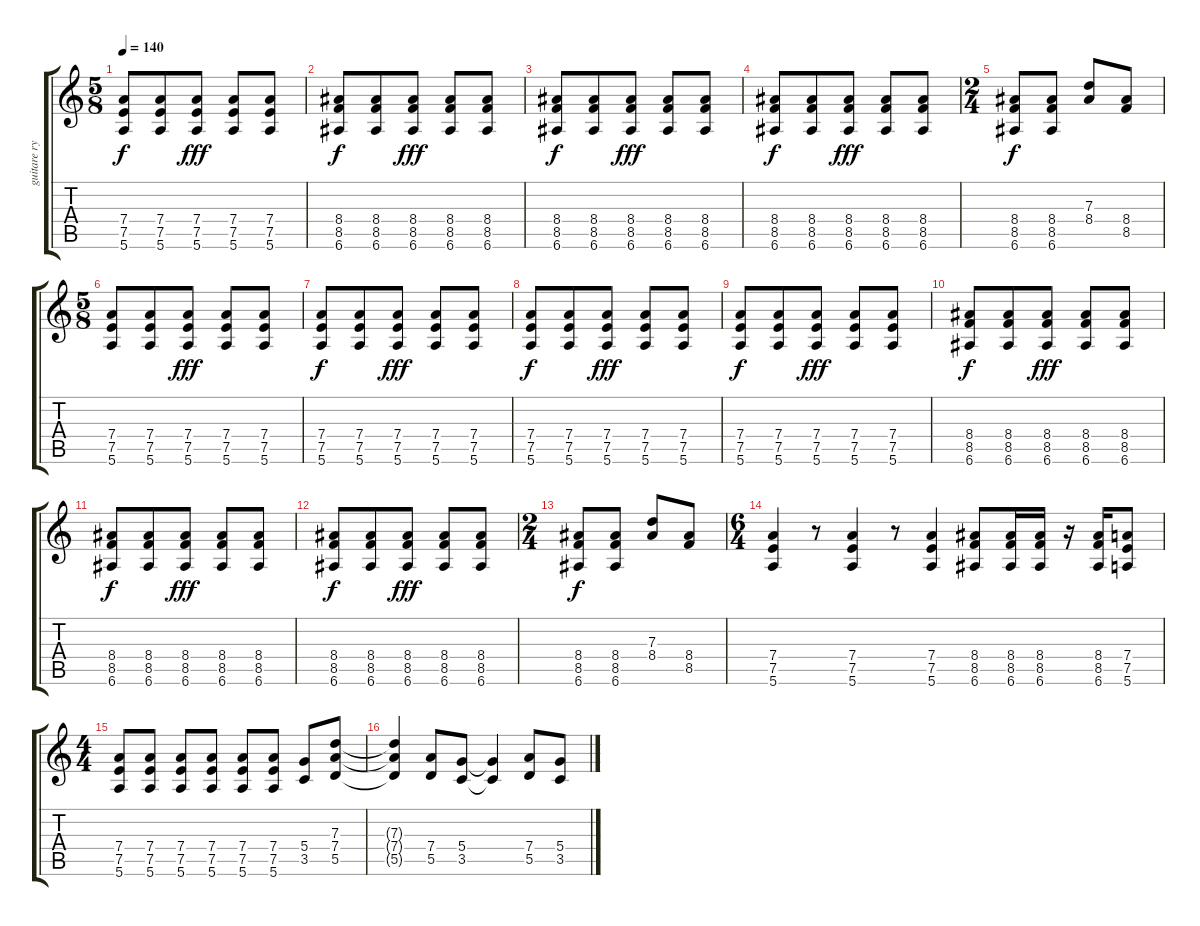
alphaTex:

\track ("guitare rythmique" "guitare ry") {instrument acousticguitarnylon}
\staff {score tabs}
\tuning (E4 B3 G3 D3 A2 E2) {hide}
\ts (5 8)
\tempo 140
\clef g2
\ks c
(7.4 7.5 5.6).8{dy f instrument distortionguitar} (7.4 7.5 5.6).8 (7.4 7.5 5.6).8{dy fff} (7.4 7.5 5.6).8 (7.4 7.5 5.6).8 |
(8.4 8.5 6.6).8{dy f} (8.4 8.5 6.6).8 (8.4 8.5 6.6).8{dy fff} (8.4 8.5 6.6).8 (8.4 8.5 6.6).8 |
(8.4 8.5 6.6).8{dy f} (8.4 8.5 6.6).8 (8.4 8.5 6.6).8{dy fff} (8.4 8.5 6.6).8 (8.4 8.5 6.6).8 |
(8.4 8.5 6.6).8{dy f} (8.4 8.5 6.6).8 (8.4 8.5 6.6).8{dy fff} (8.4 8.5 6.6).8 (8.4 8.5 6.6).8 |
\ts (2 4)
(8.4 8.5 6.6).8{dy f} (8.4 8.5 6.6).8 (7.3 8.4).8 (8.4 8.5).8 |
\ts (5 8)
(7.4 7.5 5.6).8{instrument distortionguitar} (7.4 7.5 5.6).8 (7.4 7.5 5.6).8{dy fff} (7.4 7.5 5.6).8 (7.4 7.5 5.6).8 |
(7.4 7.5 5.6).8{dy f instrument distortionguitar} (7.4 7.5 5.6).8 (7.4 7.5 5.6).8{dy fff} (7.4 7.5 5.6).8 (7.4 7.5 5.6).8 |
(7.4 7.5 5.6).8{dy f instrument distortionguitar} (7.4 7.5 5.6).8 (7.4 7.5 5.6).8{dy fff} (7.4 7.5 5.6).8 (7.4 7.5 5.6).8 |
(7.4 7.5 5.6).8{dy f instrument distortionguitar} (7.4 7.5 5.6).8 (7.4 7.5 5.6).8{dy fff} (7.4 7.5 5.6).8 (7.4 7.5 5.6).8 |
(8.4 8.5 6.6).8{dy f} (8.4 8.5 6.6).8 (8.4 8.5 6.6).8{dy fff} (8.4 8.5 6.6).8 (8.4 8.5 6.6).8 |
(8.4 8.5 6.6).8{dy f} (8.4 8.5 6.6).8 (8.4 8.5 6.6).8{dy fff} (8.4 8.5 6.6).8 (8.4 8.5 6.6).8 |
(8.4 8.5 6.6).8{dy f} (8.4 8.5 6.6).8 (8.4 8.5 6.6).8{dy fff} (8.4 8.5 6.6).8 (8.4 8.5 6.6).8 |
\ts (2 4)
(8.4 8.5 6.6).8{dy f} (8.4 8.5 6.6).8 (7.3 8.4).8 (8.4 8.5).8 |
\ts (6 4)
(7.4 7.5 5.6).4{balance 8 instrument distortionguitar} r.8 (7.4 7.5 5.6).4 r.8 (7.4 7.5 5.6).4 (8.4 8.5 6.6).8 (8.4 8.5 6.6).16 (8.4 8.5 6.6).16 r.16 (8.4 8.5 6.6).16 (7.4 7.5 5.6).8 |
\ts (4 4)
(7.4 7.5 5.6).8{volume 15 instrument distortionguitar} (7.4 7.5 5.6).8 (7.4 7.5 5.6).8 (7.4 7.5 5.6).8 (7.4 7.5 5.6).8 (7.4 7.5 5.6).8 (5.4 3.5).8 (7.3 7.4 5.5).8 |
(7.3{t} 7.4{t} 5.5{t}).4 (7.4 5.5).8 (5.4 3.5).8 (5.4{t} 3.5{t}).4 (7.4 5.5).8 (5.4 3.5).8
